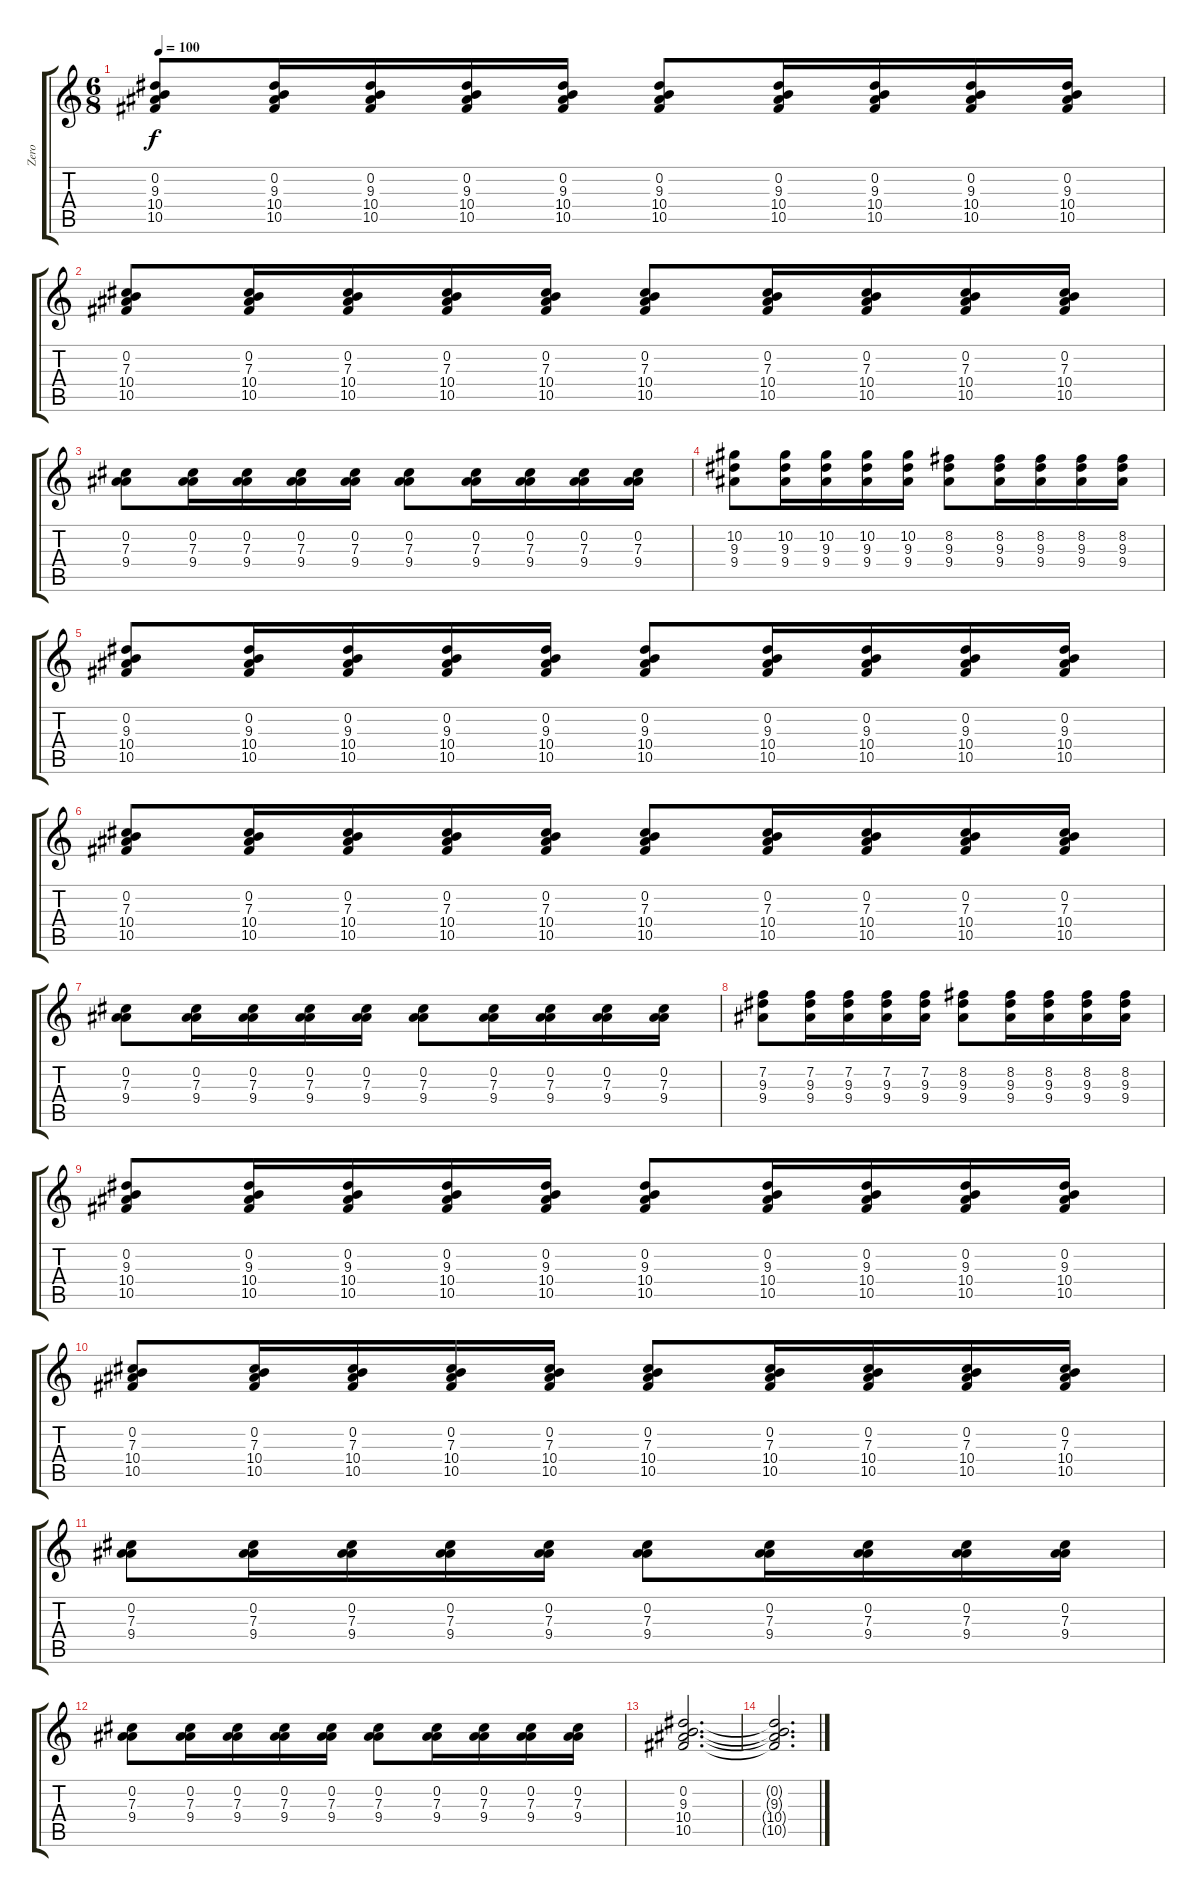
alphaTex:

\track ("Zero" "Zero") {instrument electricguitarjazz}
\staff {score tabs}
\tuning (Eb4 Bb3 Gb3 Db3 Ab2 Eb2) {hide}
\ts (6 8)
\tempo 100
\clef g2
\ks c
(0.2 9.3 10.4 10.5).8{dy f} (0.2 9.3 10.4 10.5).16 (0.2 9.3 10.4 10.5).16 (0.2 9.3 10.4 10.5).16 (0.2 9.3 10.4 10.5).16 (0.2 9.3 10.4 10.5).8 (0.2 9.3 10.4 10.5).16 (0.2 9.3 10.4 10.5).16 (0.2 9.3 10.4 10.5).16 (0.2 9.3 10.4 10.5).16 |
(0.2 7.3 10.4 10.5).8 (0.2 7.3 10.4 10.5).16 (0.2 7.3 10.4 10.5).16 (0.2 7.3 10.4 10.5).16 (0.2 7.3 10.4 10.5).16 (0.2 7.3 10.4 10.5).8 (0.2 7.3 10.4 10.5).16 (0.2 7.3 10.4 10.5).16 (0.2 7.3 10.4 10.5).16 (0.2 7.3 10.4 10.5).16 |
(0.2 7.3 9.4).8 (0.2 7.3 9.4).16 (0.2 7.3 9.4).16 (0.2 7.3 9.4).16 (0.2 7.3 9.4).16 (0.2 7.3 9.4).8 (0.2 7.3 9.4).16 (0.2 7.3 9.4).16 (0.2 7.3 9.4).16 (0.2 7.3 9.4).16 |
(10.2 9.3 9.4).8 (10.2 9.3 9.4).16 (10.2 9.3 9.4).16 (10.2 9.3 9.4).16 (10.2 9.3 9.4).16 (8.2 9.3 9.4).8 (8.2 9.3 9.4).16 (8.2 9.3 9.4).16 (8.2 9.3 9.4).16 (8.2 9.3 9.4).16 |
(0.2 9.3 10.4 10.5).8 (0.2 9.3 10.4 10.5).16 (0.2 9.3 10.4 10.5).16 (0.2 9.3 10.4 10.5).16 (0.2 9.3 10.4 10.5).16 (0.2 9.3 10.4 10.5).8 (0.2 9.3 10.4 10.5).16 (0.2 9.3 10.4 10.5).16 (0.2 9.3 10.4 10.5).16 (0.2 9.3 10.4 10.5).16 |
(0.2 7.3 10.4 10.5).8 (0.2 7.3 10.4 10.5).16 (0.2 7.3 10.4 10.5).16 (0.2 7.3 10.4 10.5).16 (0.2 7.3 10.4 10.5).16 (0.2 7.3 10.4 10.5).8 (0.2 7.3 10.4 10.5).16 (0.2 7.3 10.4 10.5).16 (0.2 7.3 10.4 10.5).16 (0.2 7.3 10.4 10.5).16 |
(0.2 7.3 9.4).8 (0.2 7.3 9.4).16 (0.2 7.3 9.4).16 (0.2 7.3 9.4).16 (0.2 7.3 9.4).16 (0.2 7.3 9.4).8 (0.2 7.3 9.4).16 (0.2 7.3 9.4).16 (0.2 7.3 9.4).16 (0.2 7.3 9.4).16 |
(7.2 9.3 9.4).8 (7.2 9.3 9.4).16 (7.2 9.3 9.4).16 (7.2 9.3 9.4).16 (7.2 9.3 9.4).16 (8.2 9.3 9.4).8 (8.2 9.3 9.4).16 (8.2 9.3 9.4).16 (8.2 9.3 9.4).16 (8.2 9.3 9.4).16 |
(0.2 9.3 10.4 10.5).8 (0.2 9.3 10.4 10.5).16 (0.2 9.3 10.4 10.5).16 (0.2 9.3 10.4 10.5).16 (0.2 9.3 10.4 10.5).16 (0.2 9.3 10.4 10.5).8 (0.2 9.3 10.4 10.5).16 (0.2 9.3 10.4 10.5).16 (0.2 9.3 10.4 10.5).16 (0.2 9.3 10.4 10.5).16 |
(0.2 7.3 10.4 10.5).8 (0.2 7.3 10.4 10.5).16 (0.2 7.3 10.4 10.5).16 (0.2 7.3 10.4 10.5).16 (0.2 7.3 10.4 10.5).16 (0.2 7.3 10.4 10.5).8 (0.2 7.3 10.4 10.5).16 (0.2 7.3 10.4 10.5).16 (0.2 7.3 10.4 10.5).16 (0.2 7.3 10.4 10.5).16 |
(0.2 7.3 9.4).8 (0.2 7.3 9.4).16 (0.2 7.3 9.4).16 (0.2 7.3 9.4).16 (0.2 7.3 9.4).16 (0.2 7.3 9.4).8 (0.2 7.3 9.4).16 (0.2 7.3 9.4).16 (0.2 7.3 9.4).16 (0.2 7.3 9.4).16 |
(0.2 7.3 9.4).8 (0.2 7.3 9.4).16 (0.2 7.3 9.4).16 (0.2 7.3 9.4).16 (0.2 7.3 9.4).16 (0.2 7.3 9.4).8 (0.2 7.3 9.4).16 (0.2 7.3 9.4).16 (0.2 7.3 9.4).16 (0.2 7.3 9.4).16 |
(0.2 9.3 10.4 10.5).2{d} |
(0.2{t} 9.3{t} 10.4{t} 10.5{t}).2{d}
